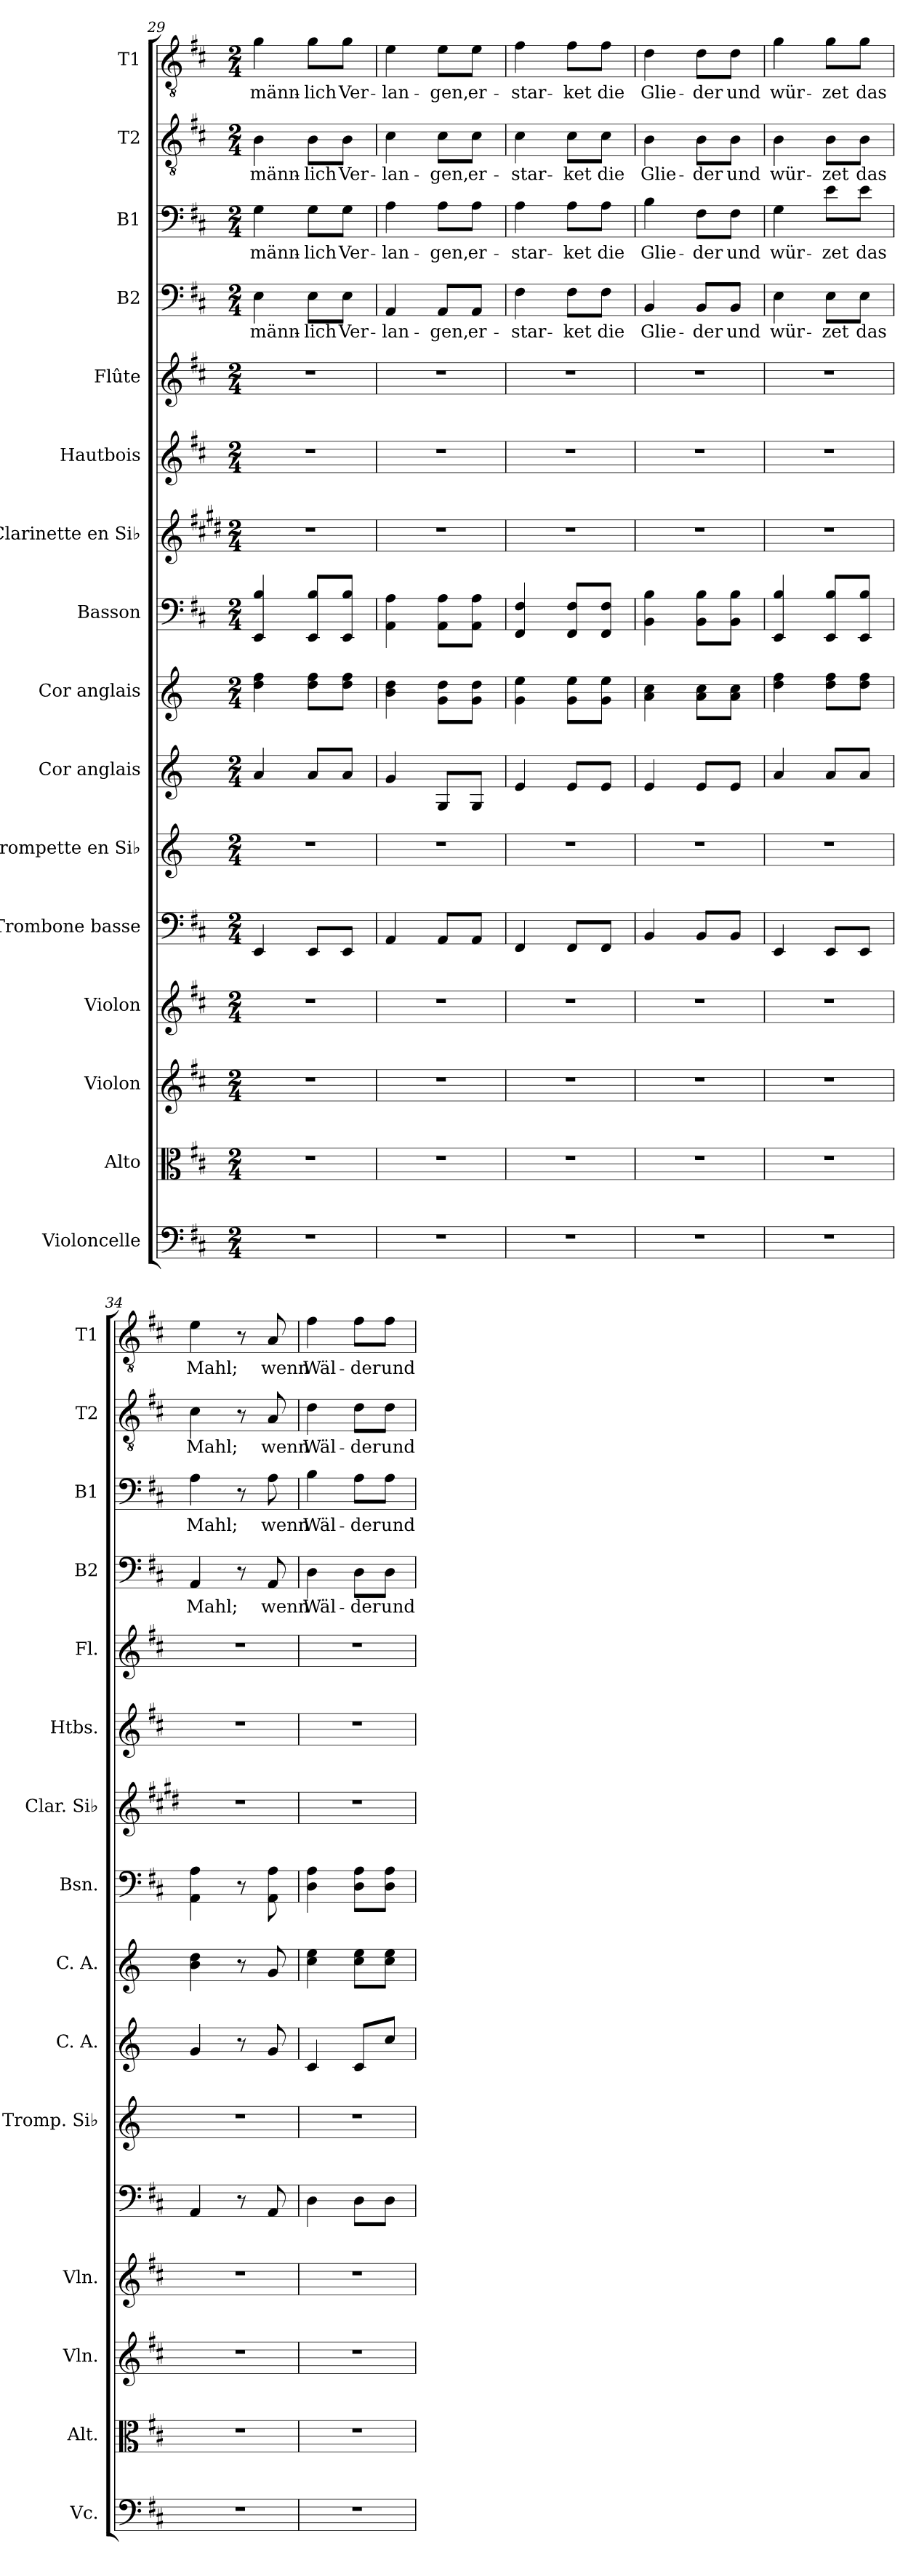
**kern	**kern	**kern	**kern	**kern	**kern	**kern	**kern	**kern	**kern	**kern	**kern	**kern	**text	**kern	**text	**kern	**text	**kern	**text
*part16	*part15	*part14	*part13	*part12	*part11	*part10	*part9	*part8	*part7	*part6	*part5	*part4	*part4	*part3	*part3	*part2	*part2	*part1	*part1
*staff16	*staff15	*staff14	*staff13	*staff12	*staff11	*staff10	*staff9	*staff8	*staff7	*staff6	*staff5	*staff4	*staff4	*staff3	*staff3	*staff2	*staff2	*staff1	*staff1
*I"Violoncelle	*I"Alto	*I"Violon	*I"Violon	*I"Trombone basse	*I"Trompette en Si♭	*I"Cor anglais	*I"Cor anglais	*I"Basson	*I"Clarinette en Si♭	*I"Hautbois	*I"Flûte	*I"B2	*	*I"B1	*	*I"T2	*	*I"T1	*
*I'Vc.	*I'Alt.	*I'Vln.	*I'Vln.	*	*I'Tromp. Si♭	*I'C. A.	*I'C. A.	*I'Bsn.	*I'Clar. Si♭	*I'Htbs.	*I'Fl.	*I'B2	*	*I'B1	*	*I'T2	*	*I'T1	*
*clefF4	*clefC3	*clefG2	*clefG2	*clefF4	*clefG2	*clefG2	*clefG2	*clefF4	*clefG2	*clefG2	*clefG2	*clefF4	*	*clefF4	*	*clefGv2	*	*clefGv2	*
*	*	*	*	*	*ITrd6c10	*ITrd6c10	*ITrd6c10	*	*ITrd1c2	*	*	*	*	*	*	*	*	*	*
*k[f#c#]	*k[f#c#]	*k[f#c#]	*k[f#c#]	*k[f#c#]	*k[f#c#]	*k[f#c#]	*k[f#c#]	*k[f#c#]	*k[f#c#]	*k[f#c#]	*k[f#c#]	*k[f#c#]	*	*k[f#c#]	*	*k[f#c#]	*	*k[f#c#]	*
*M2/4	*M2/4	*M2/4	*M2/4	*M2/4	*M2/4	*M2/4	*M2/4	*M2/4	*M2/4	*M2/4	*M2/4	*M2/4	*	*M2/4	*	*M2/4	*	*M2/4	*
=29	=29	=29	=29	=29	=29	=29	=29	=29	=29	=29	=29	=29	=29	=29	=29	=29	=29	=29	=29
2r	2r	2r	2r	4EE/	2r	4B/	4e\ 4g\	4EE/ 4B/	2r	2r	2r	4E\	männ-	4G\	männ-	4B\	männ-	4g\	männ-
.	.	.	.	8EE/L	.	8B/L	8e\ 8g\L	8EE/ 8B/L	.	.	.	8E\L	-lich	8G\L	-lich	8B\L	-lich	8g\L	-lich
.	.	.	.	8EE/J	.	8B/J	8e\ 8g\J	8EE/ 8B/J	.	.	.	8E\J	Ver-	8G\J	Ver-	8B\J	Ver-	8g\J	Ver-
=30	=30	=30	=30	=30	=30	=30	=30	=30	=30	=30	=30	=30	=30	=30	=30	=30	=30	=30	=30
2r	2r	2r	2r	4AA/	2r	4A/	4c#\ 4e\	4AA\ 4A\	2r	2r	2r	4AA/	-lan-	4A\	-lan-	4c#\	-lan-	4e\	-lan-
.	.	.	.	8AA/L	.	8AA/L	8A\ 8e\L	8AA\ 8A\L	.	.	.	8AA/L	-gen,	8A\L	-gen,	8c#\L	-gen,	8e\L	-gen,
.	.	.	.	8AA/J	.	8AA/J	8A\ 8e\J	8AA\ 8A\J	.	.	.	8AA/J	er-	8A\J	er-	8c#\J	er-	8e\J	er-
=31	=31	=31	=31	=31	=31	=31	=31	=31	=31	=31	=31	=31	=31	=31	=31	=31	=31	=31	=31
2r	2r	2r	2r	4FF#/	2r	4F#/	4A\ 4f#\	4FF#/ 4F#/	2r	2r	2r	4F#\	-star-	4A\	-star-	4c#\	-star-	4f#\	-star-
.	.	.	.	8FF#/L	.	8F#/L	8A\ 8f#\L	8FF#/ 8F#/L	.	.	.	8F#\L	-ket	8A\L	-ket	8c#\L	-ket	8f#\L	-ket
.	.	.	.	8FF#/J	.	8F#/J	8A\ 8f#\J	8FF#/ 8F#/J	.	.	.	8F#\J	die	8A\J	die	8c#\J	die	8f#\J	die
!!LO:PB:g=z
=32	=32	=32	=32	=32	=32	=32	=32	=32	=32	=32	=32	=32	=32	=32	=32	=32	=32	=32	=32
2r	2r	2r	2r	4BB/	2r	4F#/	4B\ 4d\	4BB\ 4B\	2r	2r	2r	4BB/	Glie-	4B\	Glie-	4B\	Glie-	4d\	Glie-
.	.	.	.	8BB/L	.	8F#/L	8B\ 8d\L	8BB\ 8B\L	.	.	.	8BB/L	-der	8F#\L	-der	8B\L	-der	8d\L	-der
.	.	.	.	8BB/J	.	8F#/J	8B\ 8d\J	8BB\ 8B\J	.	.	.	8BB/J	und	8F#\J	und	8B\J	und	8d\J	und
=33	=33	=33	=33	=33	=33	=33	=33	=33	=33	=33	=33	=33	=33	=33	=33	=33	=33	=33	=33
2r	2r	2r	2r	4EE/	2r	4B/	4e\ 4g\	4EE/ 4B/	2r	2r	2r	4E\	wür-	4G\	wür-	4B\	wür-	4g\	wür-
.	.	.	.	8EE/L	.	8B/L	8e\ 8g\L	8EE/ 8B/L	.	.	.	8E\L	-zet	8e\L	-zet	8B\L	-zet	8g\L	-zet
.	.	.	.	8EE/J	.	8B/J	8e\ 8g\J	8EE/ 8B/J	.	.	.	8E\J	das	8e\J	das	8B\J	das	8g\J	das
=34	=34	=34	=34	=34	=34	=34	=34	=34	=34	=34	=34	=34	=34	=34	=34	=34	=34	=34	=34
2r	2r	2r	2r	4AA/	2r	4A/	4c#\ 4e\	4AA\ 4A\	2r	2r	2r	4AA/	Mahl;	4A\	Mahl;	4c#\	Mahl;	4e\	Mahl;
.	.	.	.	8r	.	8r	8r	8r	.	.	.	8r	.	8r	.	8r	.	8r	.
.	.	.	.	8AA/	.	8A/	8A/	8AA\ 8A\	.	.	.	8AA/	wenn	8A\	wenn	8A/	wenn	8A/	wenn
=35	=35	=35	=35	=35	=35	=35	=35	=35	=35	=35	=35	=35	=35	=35	=35	=35	=35	=35	=35
2r	2r	2r	2r	4D\	2r	4D/	4d\ 4f#\	4D\ 4A\	2r	2r	2r	4D\	Wäl-	4B\	Wäl-	4d\	Wäl-	4f#\	Wäl-
.	.	.	.	8D\L	.	8D/L	8d\ 8f#\L	8D\ 8A\L	.	.	.	8D\L	-der	8A\L	-der	8d\L	-der	8f#\L	-der
.	.	.	.	8D\J	.	8d/J	8d\ 8f#\J	8D\ 8A\J	.	.	.	8D\J	und	8A\J	und	8d\J	und	8f#\J	und
=	=	=	=	=	=	=	=	=	=	=	=	=	=	=	=	=	=	=	=
*-	*-	*-	*-	*-	*-	*-	*-	*-	*-	*-	*-	*-	*-	*-	*-	*-	*-	*-	*-
